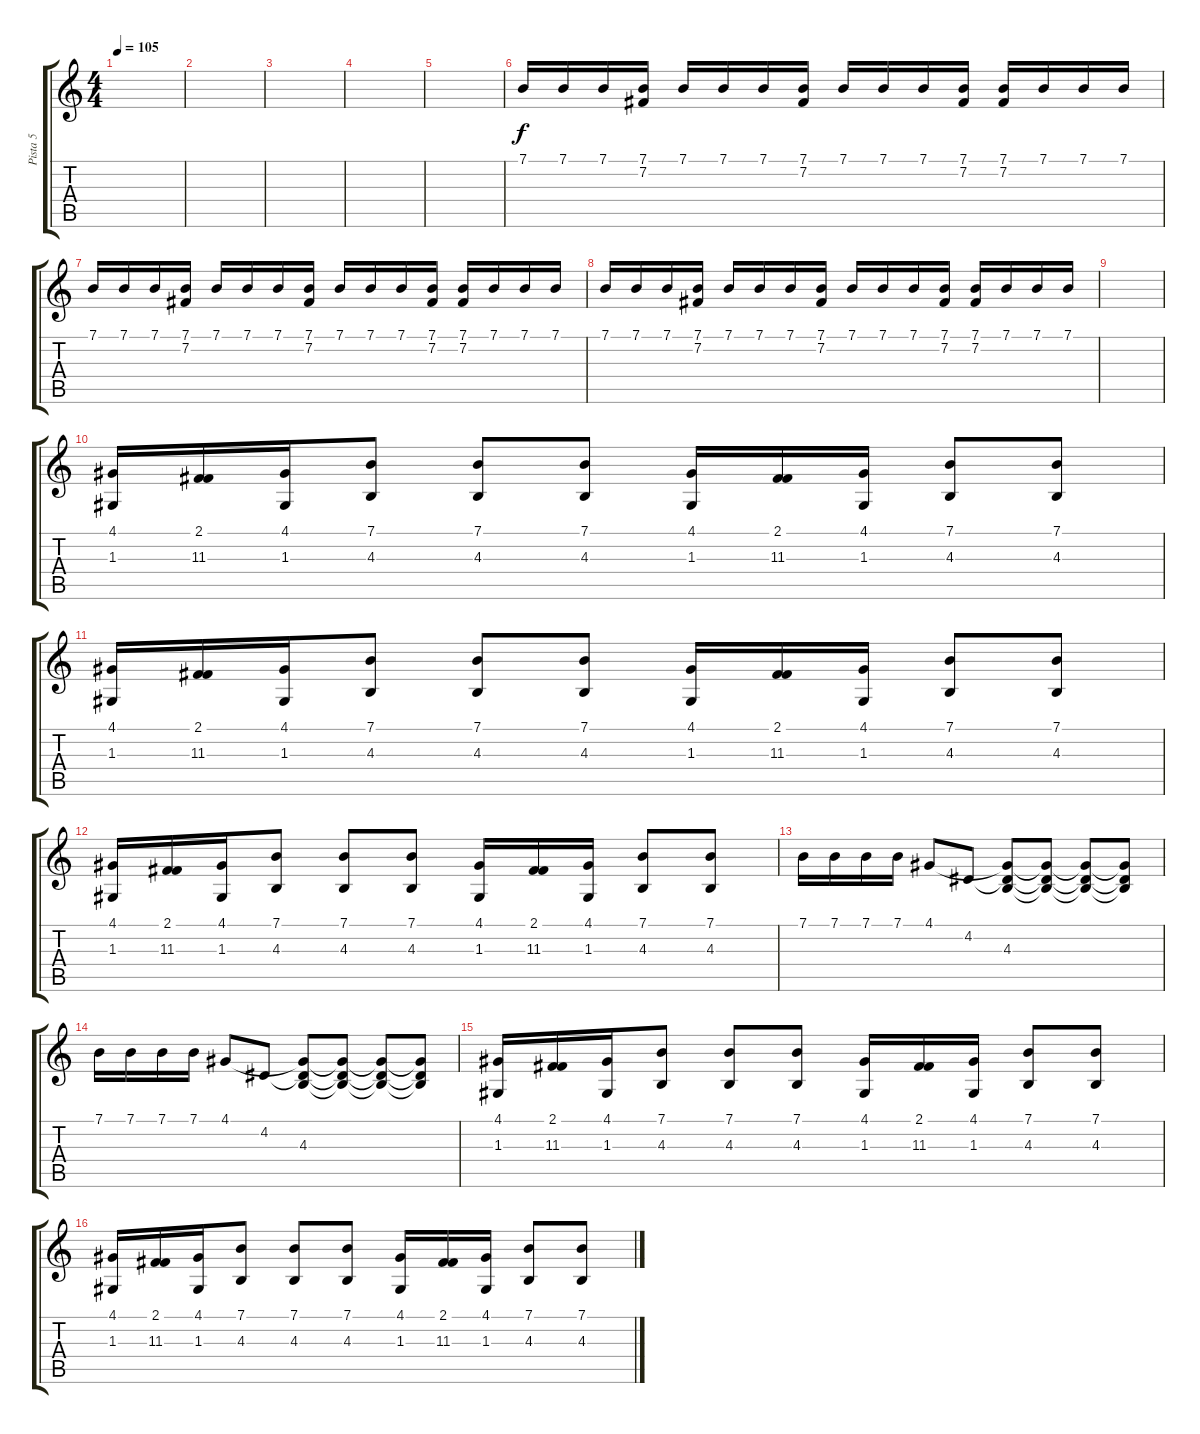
\track ("Pista 5" "Pista 5") {instrument steeldrums}
\staff {score tabs}
\tuning (E4 B3 G3 D3 A2 E2) {hide}
\ts (4 4)
\tempo 105
\clef g2
\ks c
|
|
|
|
|
7.1.16 7.1.16 7.1.16 (7.1 7.2).16 7.1.16 7.1.16 7.1.16 (7.1 7.2).16 7.1.16 7.1.16 7.1.16 (7.1 7.2).16 (7.1 7.2).16 7.1.16 7.1.16 7.1.16 |
7.1.16 7.1.16 7.1.16 (7.1 7.2).16 7.1.16 7.1.16 7.1.16 (7.1 7.2).16 7.1.16 7.1.16 7.1.16 (7.1 7.2).16 (7.1 7.2).16 7.1.16 7.1.16 7.1.16 |
7.1.16 7.1.16 7.1.16 (7.1 7.2).16 7.1.16 7.1.16 7.1.16 (7.1 7.2).16 7.1.16 7.1.16 7.1.16 (7.1 7.2).16 (7.1 7.2).16 7.1.16 7.1.16 7.1.16 |
|
(4.1 1.3).16 (2.1 11.3).16 (4.1 1.3).16 (7.1 4.3).8 (7.1 4.3).8 (7.1 4.3).8 (4.1 1.3).16 (2.1 11.3).16 (4.1 1.3).16 (7.1 4.3).8 (7.1 4.3).8 |
(4.1 1.3).16 (2.1 11.3).16 (4.1 1.3).16 (7.1 4.3).8 (7.1 4.3).8 (7.1 4.3).8 (4.1 1.3).16 (2.1 11.3).16 (4.1 1.3).16 (7.1 4.3).8 (7.1 4.3).8 |
(4.1 1.3).16 (2.1 11.3).16 (4.1 1.3).16 (7.1 4.3).8 (7.1 4.3).8 (7.1 4.3).8 (4.1 1.3).16 (2.1 11.3).16 (4.1 1.3).16 (7.1 4.3).8 (7.1 4.3).8 |
7.1.16 7.1.16 7.1.16 7.1.16 4.1.8 4.2.8 (4.1{t} 4.2{t} 4.3).8 (4.1{t} 4.2{t} 4.3{t}).8 (4.1{t} 4.2{t} 4.3{t}).8 (4.1{t} 4.2{t} 4.3{t}).8 |
7.1.16 7.1.16 7.1.16 7.1.16 4.1.8 4.2.8 (4.1{t} 4.2{t} 4.3).8 (4.1{t} 4.2{t} 4.3{t}).8 (4.1{t} 4.2{t} 4.3{t}).8 (4.1{t} 4.2{t} 4.3{t}).8 |
(4.1 1.3).16 (2.1 11.3).16 (4.1 1.3).16 (7.1 4.3).8 (7.1 4.3).8 (7.1 4.3).8 (4.1 1.3).16 (2.1 11.3).16 (4.1 1.3).16 (7.1 4.3).8 (7.1 4.3).8 |
(4.1 1.3).16 (2.1 11.3).16 (4.1 1.3).16 (7.1 4.3).8 (7.1 4.3).8 (7.1 4.3).8 (4.1 1.3).16 (2.1 11.3).16 (4.1 1.3).16 (7.1 4.3).8 (7.1 4.3).8
